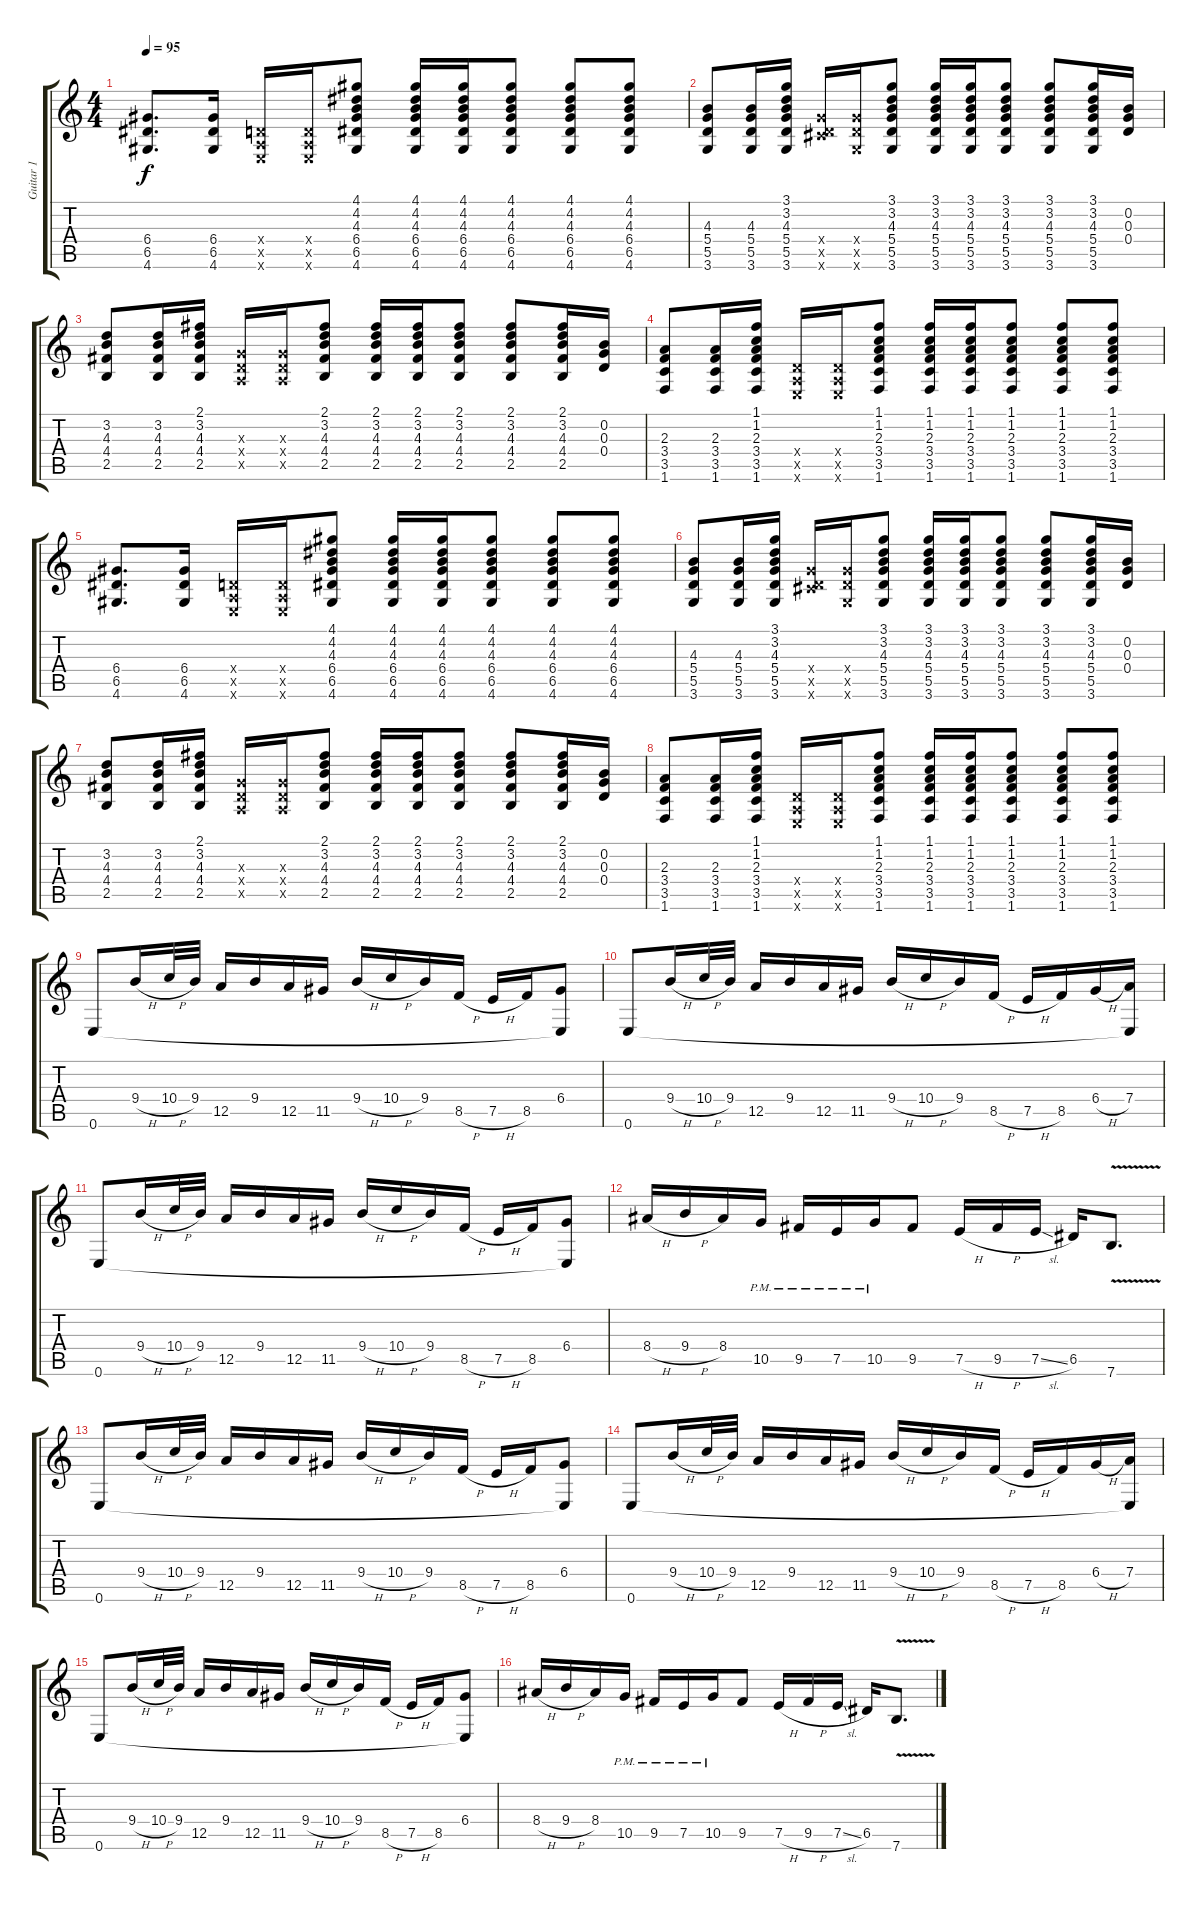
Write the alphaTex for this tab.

\track ("Guitar 1" "Guitar 1") {instrument distortionguitar}
\staff {score tabs}
\tuning (E4 B3 G3 D3 A2 E2) {hide}
\ts (4 4)
\tempo 95
\clef g2
\ks c
(6.4 6.5 4.6).8{d dy f volume 12 balance 8} (6.4 6.5 4.6).16 (0.4{x} 0.5{x} 0.6{x}).16{volume 10} (0.4{x} 0.5{x} 0.6{x}).16 (4.1 4.2 4.3 6.4 6.5 4.6).8 (4.1 4.2 4.3 6.4 6.5 4.6).16 (4.1 4.2 4.3 6.4 6.5 4.6).16 (4.1 4.2 4.3 6.4 6.5 4.6).8 (4.1 4.2 4.3 6.4 6.5 4.6).8 (4.1 4.2 4.3 6.4 6.5 4.6).8 |
(4.3 5.4 5.5 3.6).8 (4.3 5.4 5.5 3.6).16 (3.1 3.2 4.3 5.4 5.5 3.6).16 (5.4{x} 5.5{x} 9.6{x}).16 (5.4{x} 5.5{x} 3.6{x}).16 (3.1 3.2 4.3 5.4 5.5 3.6).8 (3.1 3.2 4.3 5.4 5.5 3.6).16 (3.1 3.2 4.3 5.4 5.5 3.6).16 (3.1 3.2 4.3 5.4 5.5 3.6).8 (3.1 3.2 4.3 5.4 5.5 3.6).8 (3.1 3.2 4.3 5.4 5.5 3.6).16 (0.2 0.3 0.4).16 |
(3.2 4.3 4.4 2.5).8 (3.2 4.3 4.4 2.5).16 (2.1 3.2 4.3 4.4 2.5).16 (0.3{x} 0.4{x} 0.5{x}).16 (0.3{x} 0.4{x} 0.5{x}).16 (2.1 3.2 4.3 4.4 2.5).8 (2.1 3.2 4.3 4.4 2.5).16 (2.1 3.2 4.3 4.4 2.5).16 (2.1 3.2 4.3 4.4 2.5).8 (2.1 3.2 4.3 4.4 2.5).8 (2.1 3.2 4.3 4.4 2.5).16 (0.2 0.3 0.4).16 |
(2.3 3.4 3.5 1.6).8 (2.3 3.4 3.5 1.6).16 (1.1 1.2 2.3 3.4 3.5 1.6).16 (0.4{x} 0.5{x} 0.6{x}).16 (0.4{x} 0.5{x} 0.6{x}).16 (1.1 1.2 2.3 3.4 3.5 1.6).8 (1.1 1.2 2.3 3.4 3.5 1.6).16 (1.1 1.2 2.3 3.4 3.5 1.6).16 (1.1 1.2 2.3 3.4 3.5 1.6).8 (1.1 1.2 2.3 3.4 3.5 1.6).8 (1.1 1.2 2.3 3.4 3.5 1.6).8 |
(6.4 6.5 4.6).8{d} (6.4 6.5 4.6).16 (0.4{x} 0.5{x} 0.6{x}).16 (0.4{x} 0.5{x} 0.6{x}).16 (4.1 4.2 4.3 6.4 6.5 4.6).8 (4.1 4.2 4.3 6.4 6.5 4.6).16 (4.1 4.2 4.3 6.4 6.5 4.6).16 (4.1 4.2 4.3 6.4 6.5 4.6).8 (4.1 4.2 4.3 6.4 6.5 4.6).8 (4.1 4.2 4.3 6.4 6.5 4.6).8 |
(4.3 5.4 5.5 3.6).8 (4.3 5.4 5.5 3.6).16 (3.1 3.2 4.3 5.4 5.5 3.6).16 (5.4{x} 5.5{x} 9.6{x}).16 (5.4{x} 5.5{x} 3.6{x}).16 (3.1 3.2 4.3 5.4 5.5 3.6).8 (3.1 3.2 4.3 5.4 5.5 3.6).16 (3.1 3.2 4.3 5.4 5.5 3.6).16 (3.1 3.2 4.3 5.4 5.5 3.6).8 (3.1 3.2 4.3 5.4 5.5 3.6).8 (3.1 3.2 4.3 5.4 5.5 3.6).16 (0.2 0.3 0.4).16 |
(3.2 4.3 4.4 2.5).8 (3.2 4.3 4.4 2.5).16 (2.1 3.2 4.3 4.4 2.5).16 (0.3{x} 0.4{x} 0.5{x}).16 (0.3{x} 0.4{x} 0.5{x}).16 (2.1 3.2 4.3 4.4 2.5).8 (2.1 3.2 4.3 4.4 2.5).16 (2.1 3.2 4.3 4.4 2.5).16 (2.1 3.2 4.3 4.4 2.5).8 (2.1 3.2 4.3 4.4 2.5).8 (2.1 3.2 4.3 4.4 2.5).16 (0.2 0.3 0.4).16 |
(2.3 3.4 3.5 1.6).8 (2.3 3.4 3.5 1.6).16 (1.1 1.2 2.3 3.4 3.5 1.6).16 (0.4{x} 0.5{x} 0.6{x}).16 (0.4{x} 0.5{x} 0.6{x}).16 (1.1 1.2 2.3 3.4 3.5 1.6).8 (1.1 1.2 2.3 3.4 3.5 1.6).16 (1.1 1.2 2.3 3.4 3.5 1.6).16 (1.1 1.2 2.3 3.4 3.5 1.6).8 (1.1 1.2 2.3 3.4 3.5 1.6).8 (1.1 1.2 2.3 3.4 3.5 1.6).8 |
0.6.8{volume 16 balance 8} 9.4{h}.16 10.4{h}.32 9.4.32 12.5.16 9.4.16 12.5.16 11.5.16 9.4{h}.16 10.4{h}.16 9.4.16 8.5{h}.16 7.5{h}.16 8.5.16 (6.4 0.6{t}).8 |
0.6.8 9.4{h}.16 10.4{h}.32 9.4.32 12.5.16 9.4.16 12.5.16 11.5.16 9.4{h}.16 10.4{h}.16 9.4.16 8.5{h}.16 7.5{h}.16 8.5.16 6.4{h}.16 (7.4 0.6{t}).16 |
0.6.8 9.4{h}.16 10.4{h}.32 9.4.32 12.5.16 9.4.16 12.5.16 11.5.16 9.4{h}.16 10.4{h}.16 9.4.16 8.5{h}.16 7.5{h}.16 8.5.16 (6.4 0.6{t}).8 |
8.4{h}.16 9.4{h}.16 8.4.16 10.5{pm}.16 9.5{pm}.16 7.5{pm}.16 10.5{pm}.16 9.5.8 7.5{h}.16 9.5{h}.16 7.5{sl}.16 6.5.16 7.6{v}.8{d} |
0.6.8{volume 16 balance 8} 9.4{h}.16 10.4{h}.32 9.4.32 12.5.16 9.4.16 12.5.16 11.5.16 9.4{h}.16 10.4{h}.16 9.4.16 8.5{h}.16 7.5{h}.16 8.5.16 (6.4 0.6{t}).8 |
0.6.8 9.4{h}.16 10.4{h}.32 9.4.32 12.5.16 9.4.16 12.5.16 11.5.16 9.4{h}.16 10.4{h}.16 9.4.16 8.5{h}.16 7.5{h}.16 8.5.16 6.4{h}.16 (7.4 0.6{t}).16 |
0.6.8 9.4{h}.16 10.4{h}.32 9.4.32 12.5.16 9.4.16 12.5.16 11.5.16 9.4{h}.16 10.4{h}.16 9.4.16 8.5{h}.16 7.5{h}.16 8.5.16 (6.4 0.6{t}).8 |
8.4{h}.16 9.4{h}.16 8.4.16 10.5{pm}.16 9.5{pm}.16 7.5{pm}.16 10.5{pm}.16 9.5.8 7.5{h}.16 9.5{h}.16 7.5{sl}.16 6.5.16 7.6{v}.8{d}
